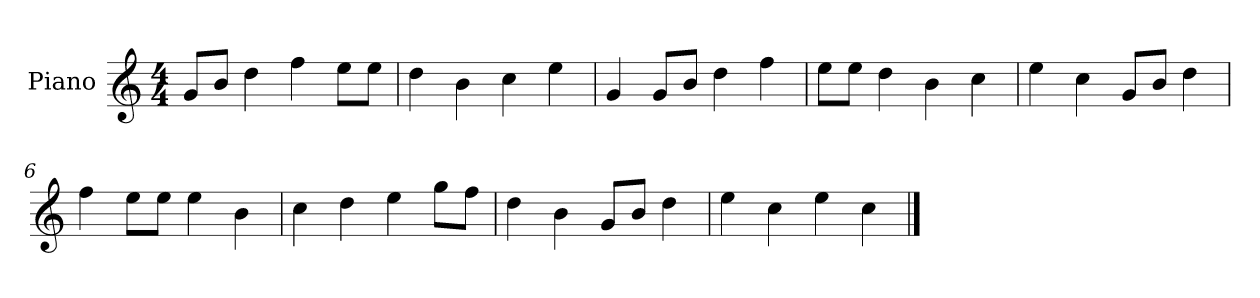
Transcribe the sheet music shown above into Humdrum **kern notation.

**kern
*part1
*staff1
*I"Piano
*I'P-no
*clefG2
*k[]
*M4/4
*MM90
=1
8g/L
8b/J
4dd\
4ff\
8ee\L
8ee\J
=2
4dd\
4b\
4cc\
4ee\
=3
4g/
8g/L
8b/J
4dd\
4ff\
=4
8ee\L
8ee\J
4dd\
4b\
4cc\
=5
4ee\
4cc\
8g/L
8b/J
4dd\
=6
4ff\
8ee\L
8ee\J
4ee\
4b\
=7
4cc\
4dd\
4ee\
8gg\L
8ff\J
!!LO:LB:g=z
=8
4dd\
4b\
8g/L
8b/J
4dd\
=9
4ee\
4cc\
4ee\
4cc\
==
*-
